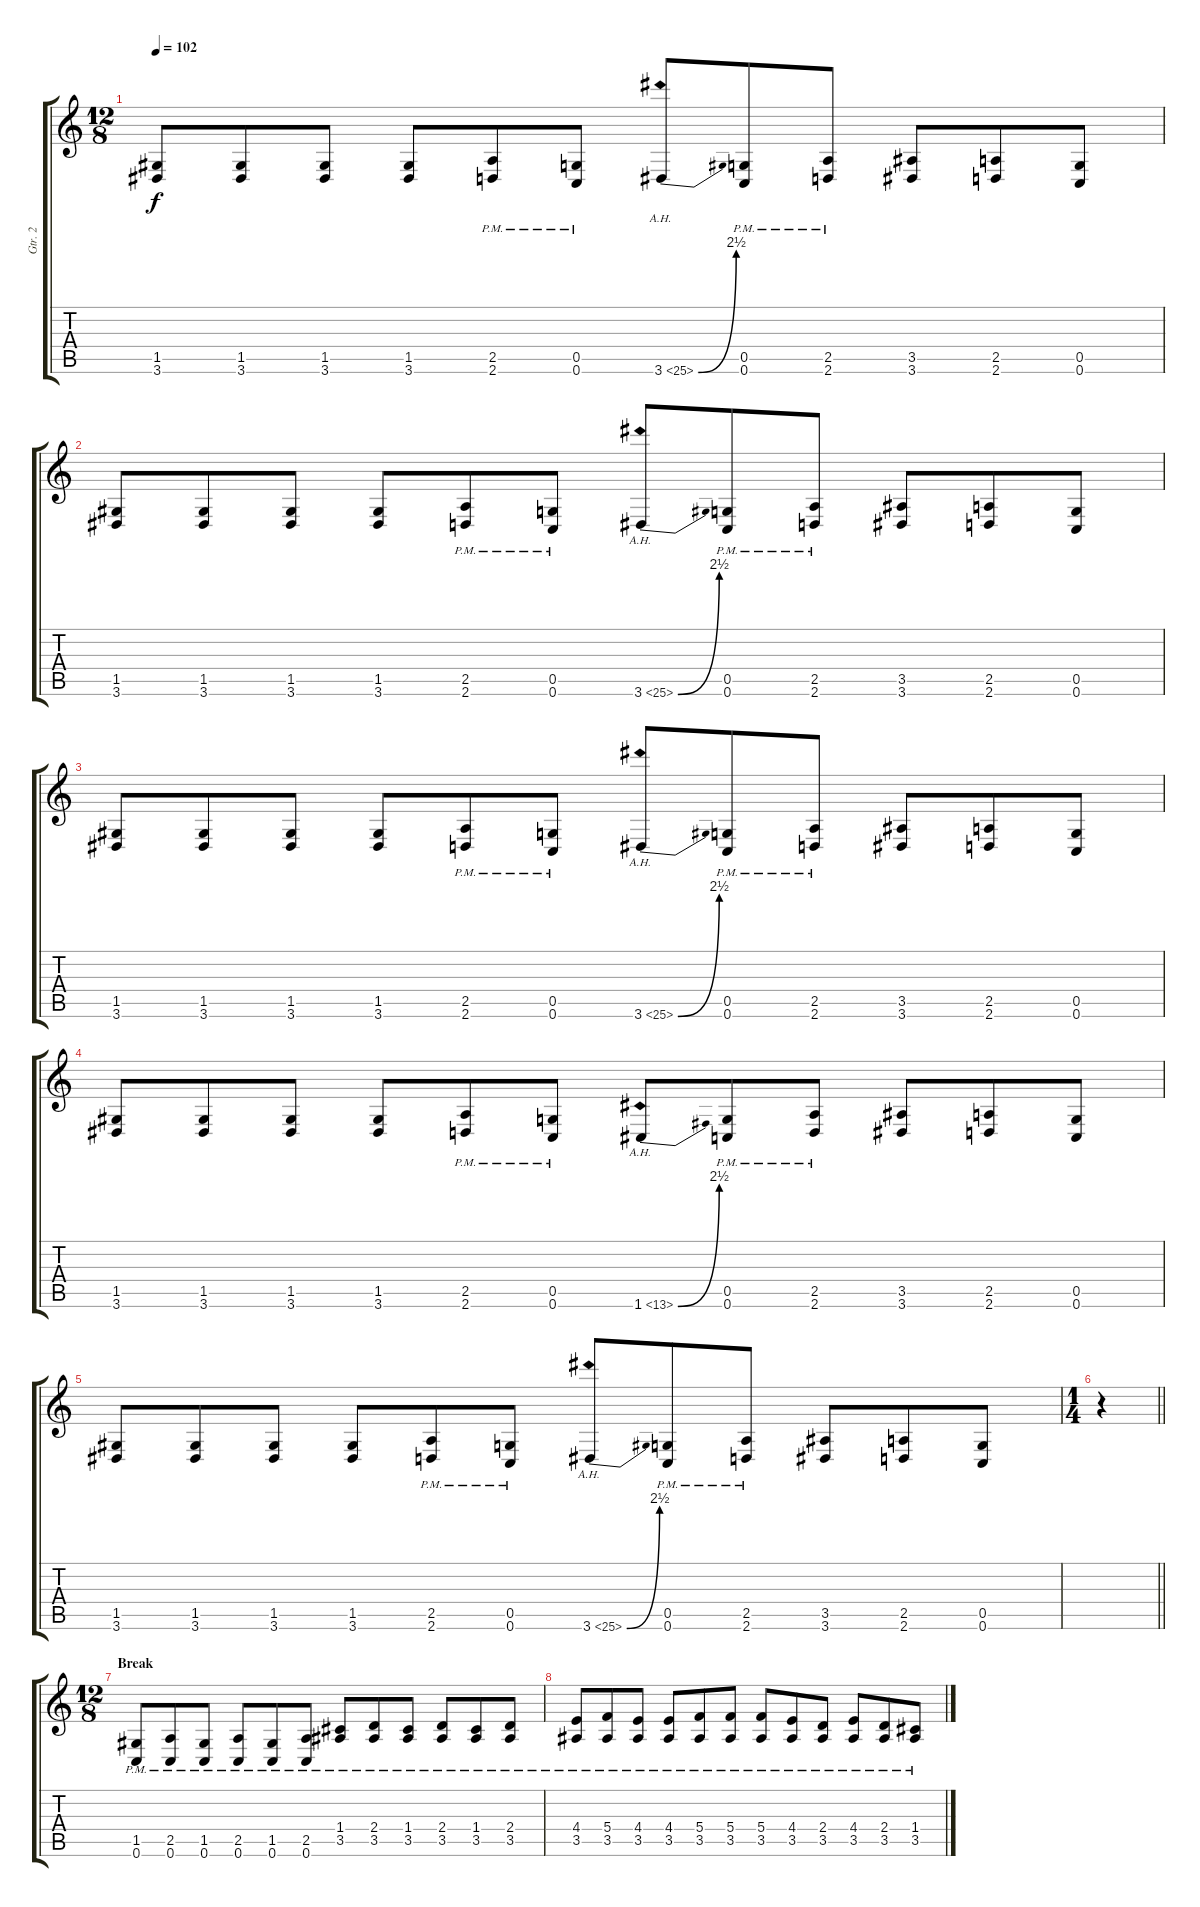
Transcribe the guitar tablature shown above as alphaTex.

\track ("Gtr. 2" "Gtr. 2") {instrument distortionguitar}
\staff {score tabs}
\tuning (D4 A3 F3 C3 G2 C2) {hide}
\ts (12 8)
\tempo 102
\clef g2
\ks c
(1.5 3.6).8{dy f} (1.5 3.6).8 (1.5 3.6).8 (1.5 3.6).8 (2.5{pm} 2.6{pm}).8 (0.5{pm} 0.6{pm}).8 3.6{be (bend 0 0 60 10) ah 22}.8 (0.5{pm} 0.6{pm}).8 (2.5{pm} 2.6{pm}).8 (3.5 3.6).8 (2.5 2.6).8 (0.5 0.6).8 |
(1.5 3.6).8 (1.5 3.6).8 (1.5 3.6).8 (1.5 3.6).8 (2.5{pm} 2.6{pm}).8 (0.5{pm} 0.6{pm}).8 3.6{be (bend 0 0 60 10) ah 22}.8 (0.5{pm} 0.6{pm}).8 (2.5{pm} 2.6{pm}).8 (3.5 3.6).8 (2.5 2.6).8 (0.5 0.6).8 |
(1.5 3.6).8 (1.5 3.6).8 (1.5 3.6).8 (1.5 3.6).8 (2.5{pm} 2.6{pm}).8 (0.5{pm} 0.6{pm}).8 3.6{be (bend 0 0 60 10) ah 22}.8 (0.5{pm} 0.6{pm}).8 (2.5{pm} 2.6{pm}).8 (3.5 3.6).8 (2.5 2.6).8 (0.5 0.6).8 |
(1.5 3.6).8 (1.5 3.6).8 (1.5 3.6).8 (1.5 3.6).8 (2.5{pm} 2.6{pm}).8 (0.5{pm} 0.6{pm}).8 1.6{be (bend 0 0 60 10) ah 12}.8 (0.5{pm} 0.6{pm}).8 (2.5{pm} 2.6{pm}).8 (3.5 3.6).8 (2.5 2.6).8 (0.5 0.6).8 |
(1.5 3.6).8 (1.5 3.6).8 (1.5 3.6).8 (1.5 3.6).8 (2.5{pm} 2.6{pm}).8 (0.5{pm} 0.6{pm}).8 3.6{be (bend 0 0 60 10) ah 22}.8 (0.5{pm} 0.6{pm}).8 (2.5{pm} 2.6{pm}).8 (3.5 3.6).8 (2.5 2.6).8 (0.5 0.6).8 |
\ts (1 4)
\barLineRight lightlight
r.4 |
\ts (12 8)
\section ("" "Break")
(1.5{pm} 0.6{pm}).8 (2.5{pm} 0.6{pm}).8 (1.5{pm} 0.6{pm}).8 (2.5{pm} 0.6{pm}).8 (1.5{pm} 0.6{pm}).8 (2.5{pm} 0.6{pm}).8 (1.4{pm} 3.5{pm}).8 (2.4{pm} 3.5{pm}).8 (1.4{pm} 3.5{pm}).8 (2.4{pm} 3.5{pm}).8 (1.4{pm} 3.5{pm}).8 (2.4{pm} 3.5{pm}).8 |
(4.4{pm} 3.5{pm}).8 (5.4{pm} 3.5{pm}).8 (4.4{pm} 3.5{pm}).8 (4.4{pm} 3.5{pm}).8 (5.4{pm} 3.5{pm}).8 (5.4{pm} 3.5{pm}).8 (5.4{pm} 3.5{pm}).8 (4.4{pm} 3.5{pm}).8 (2.4{pm} 3.5{pm}).8 (4.4{pm} 3.5{pm}).8 (2.4{pm} 3.5{pm}).8 (1.4{pm} 3.5{pm}).8
